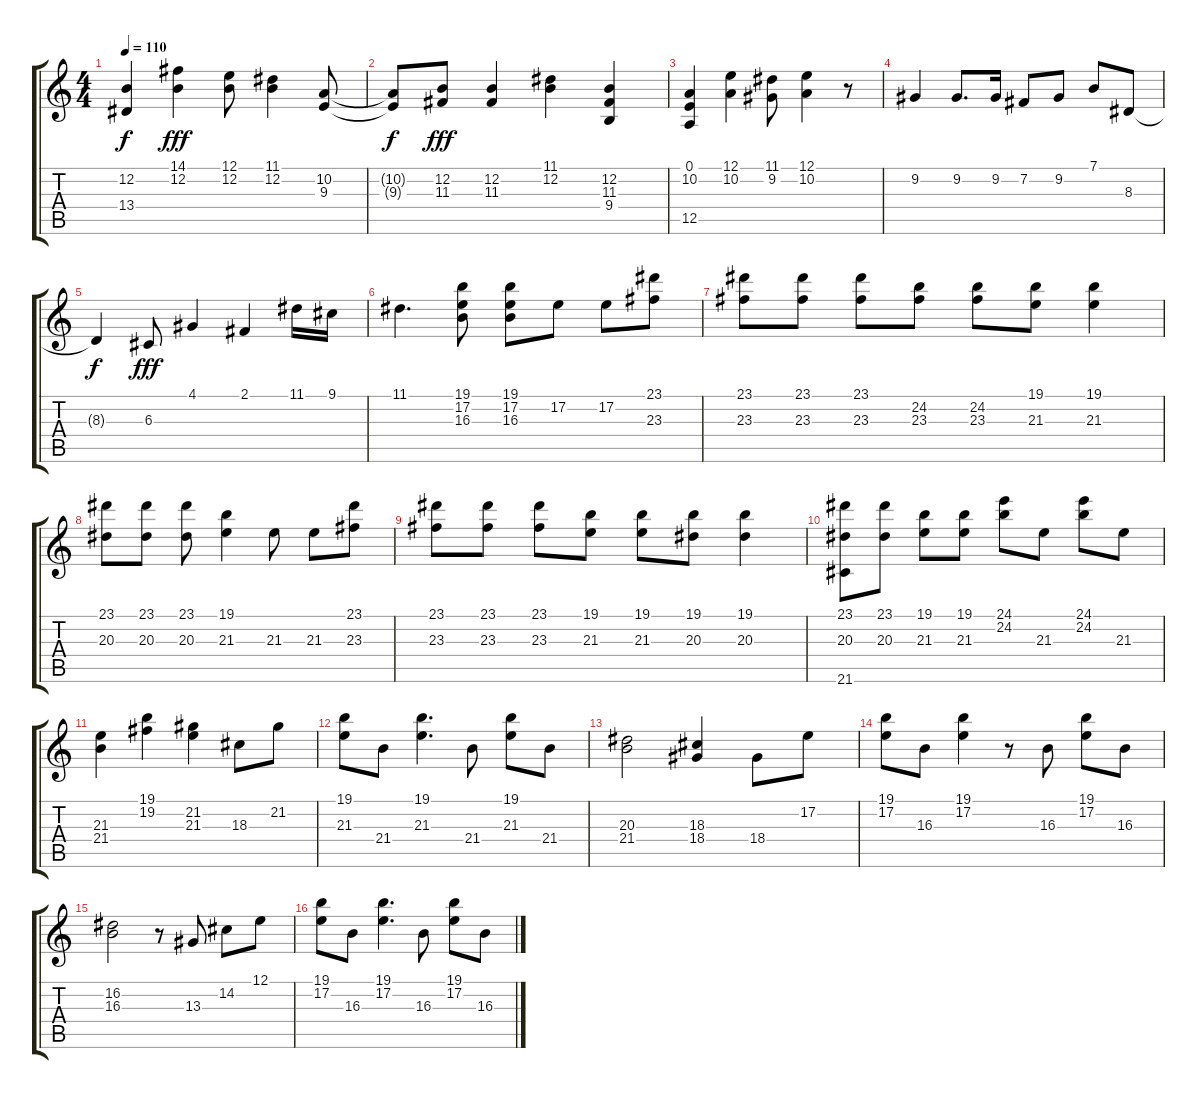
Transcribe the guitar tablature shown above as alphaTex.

\track "" {instrument acousticgrandpiano}
\staff {score tabs}
\tuning (E4 B3 G3 D3 A2 E2) {hide}
\ts (4 4)
\tempo 110
\clef g2
\ks c
(12.2{t} 13.4{t}).4{dy f} (14.1 12.2).4{dy fff} (12.1 12.2).8 (11.1 12.2).4 (10.2 9.3).8 |
(10.2{t} 9.3{t}).8{dy f} (12.2 11.3).8{dy fff} (12.2 11.3).4 (11.1 12.2).4 (12.2 11.3 9.4).4 |
(0.1 10.2 12.5).4 (12.1 10.2).4 (11.1 9.2).8 (12.1 10.2).4 r.8 |
9.2.4 9.2.8{d} 9.2.16 7.2.8 9.2.8 7.1.8 8.3.8 |
8.3{t}.4{dy f} 6.3.8{dy fff} 4.1.4 2.1.4 11.1.16 9.1.16 |
11.1.4{d} (19.1 17.2 16.3).8 (19.1 17.2 16.3).8 17.2.8 17.2.8 (23.1 23.3).8 |
(23.1 23.3).8 (23.1 23.3).8 (23.1 23.3).8 (24.2 23.3).8 (24.2 23.3).8 (19.1 21.3).8 (19.1 21.3).4 |
(23.1 20.3).8 (23.1 20.3).8 (23.1 20.3).8 (19.1 21.3).4 21.3.8 21.3.8 (23.1 23.3).8 |
(23.1 23.3).8 (23.1 23.3).8 (23.1 23.3).8 (19.1 21.3).8 (19.1 21.3).8 (19.1 20.3).8 (19.1 20.3).4 |
(23.1 20.3 21.6).8 (23.1 20.3).8 (19.1 21.3).8 (19.1 21.3).8 (24.1 24.2).8 21.3.8 (24.1 24.2).8 21.3.8 |
(21.3 21.4).4 (19.1 19.2).4 (21.2 21.3).4 18.3.8 21.2.8 |
(19.1 21.3).8 21.4.8 (19.1 21.3).4{d} 21.4.8 (19.1 21.3).8 21.4.8 |
(20.3 21.4).2 (18.3 18.4).4 18.4.8 17.2.8 |
(19.1 17.2).8 16.3.8 (19.1 17.2).4 r.8 16.3.8 (19.1 17.2).8 16.3.8 |
(16.2 16.3).2 r.8 13.3.8 14.2.8 12.1.8 |
(19.1 17.2).8 16.3.8 (19.1 17.2).4{d} 16.3.8 (19.1 17.2).8 16.3.8
